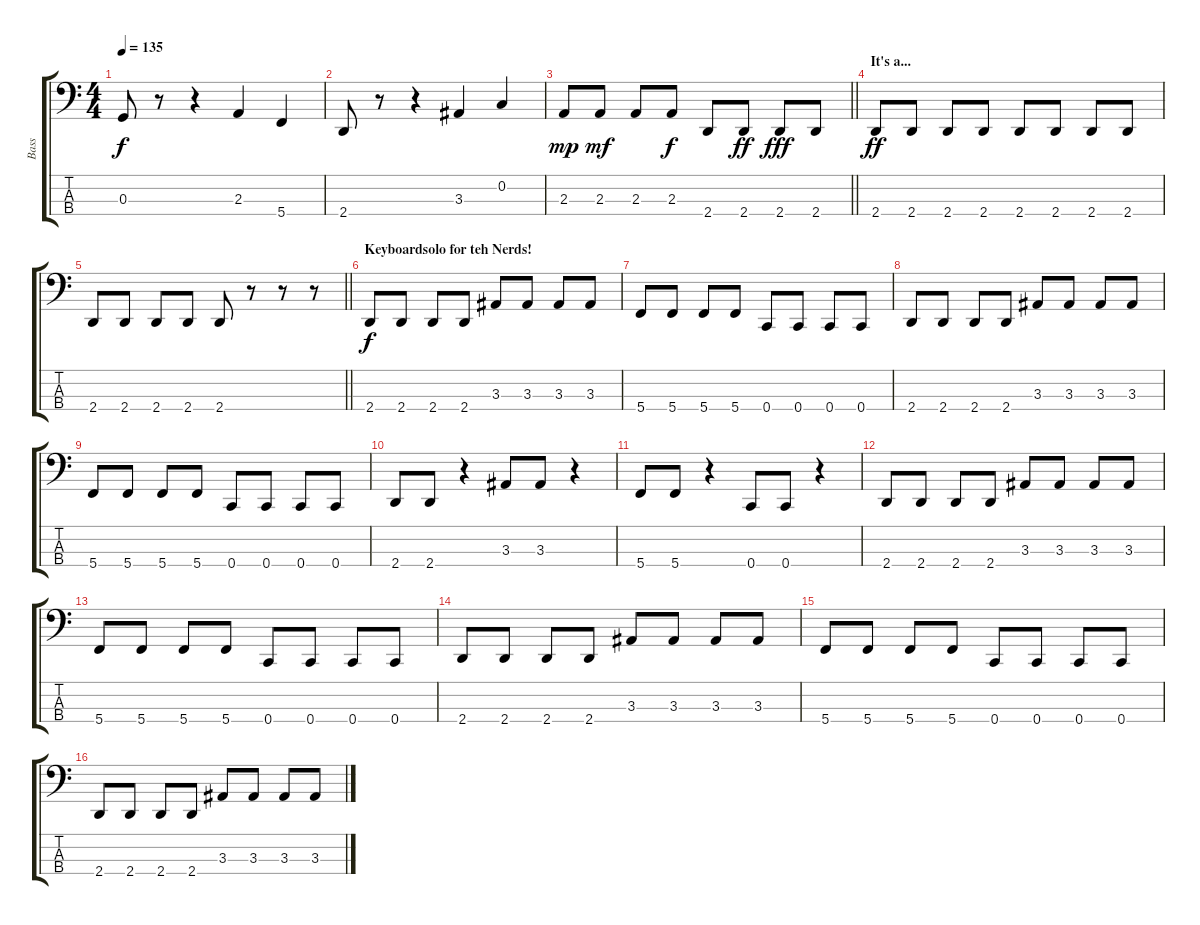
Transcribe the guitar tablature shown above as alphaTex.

\track ("Bass" "Bass") {instrument electricbassfinger}
\staff {score tabs}
\tuning (F2 C2 G1 C1) {hide}
\ts (4 4)
\tempo 135
\clef f4
\ks c
0.3.8{dy f} r.8 r.4 2.3.4 5.4.4 |
2.4.8 r.8 r.4 3.3.4 0.2.4 |
\barLineRight lightlight
2.3.8{dy mp} 2.3.8{dy mf} 2.3.8 2.3.8{dy f} 2.4.8 2.4.8{dy ff} 2.4.8{dy fff} 2.4.8 |
\section ("" "It's a...")
\ks aminor
2.4.8{dy ff} 2.4.8 2.4.8 2.4.8 2.4.8 2.4.8 2.4.8 2.4.8 |
\barLineRight lightlight
2.4.8 2.4.8 2.4.8 2.4.8 2.4.8 r.8 r.8 r.8 |
\section ("" "Keyboardsolo for teh Nerds!")
2.4.8{dy f} 2.4.8 2.4.8 2.4.8 3.3.8 3.3.8 3.3.8 3.3.8 |
5.4.8 5.4.8 5.4.8 5.4.8 0.4.8 0.4.8 0.4.8 0.4.8 |
2.4.8 2.4.8 2.4.8 2.4.8 3.3.8 3.3.8 3.3.8 3.3.8 |
5.4.8 5.4.8 5.4.8 5.4.8 0.4.8 0.4.8 0.4.8 0.4.8 |
2.4.8 2.4.8 r.4 3.3.8 3.3.8 r.4 |
5.4.8 5.4.8 r.4 0.4.8 0.4.8 r.4 |
2.4.8 2.4.8 2.4.8 2.4.8 3.3.8 3.3.8 3.3.8 3.3.8 |
5.4.8 5.4.8 5.4.8 5.4.8 0.4.8 0.4.8 0.4.8 0.4.8 |
2.4.8 2.4.8 2.4.8 2.4.8 3.3.8 3.3.8 3.3.8 3.3.8 |
5.4.8 5.4.8 5.4.8 5.4.8 0.4.8 0.4.8 0.4.8 0.4.8 |
2.4.8 2.4.8 2.4.8 2.4.8 3.3.8 3.3.8 3.3.8 3.3.8
